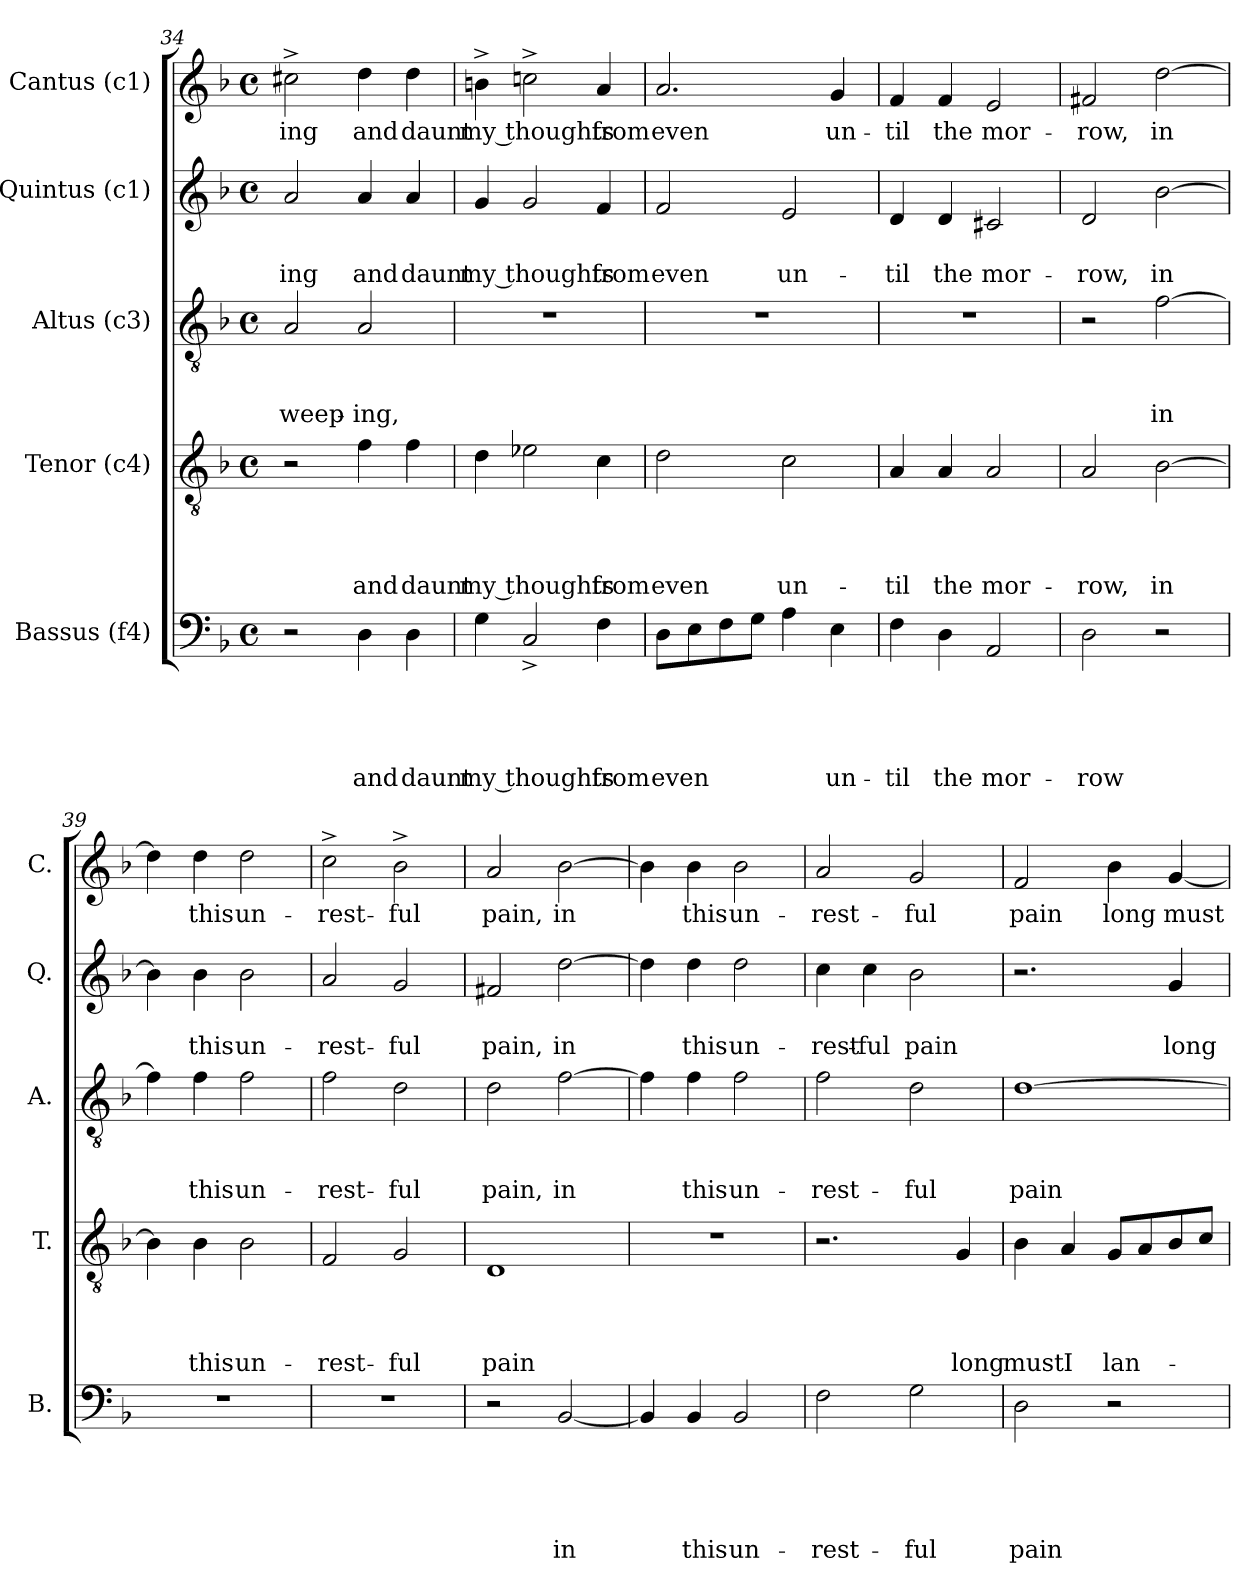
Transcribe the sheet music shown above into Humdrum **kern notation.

**kern	**text	**text	**text	**text	**text	**kern	**text	**text	**text	**text	**kern	**text	**text	**text	**kern	**text	**text	**kern	**text
*part5	*part5	*part5	*part5	*part5	*part5	*part4	*part4	*part4	*part4	*part4	*part3	*part3	*part3	*part3	*part2	*part2	*part2	*part1	*part1
*staff5	*staff5	*staff5	*staff5	*staff5	*staff5	*staff4	*staff4	*staff4	*staff4	*staff4	*staff3	*staff3	*staff3	*staff3	*staff2	*staff2	*staff2	*staff1	*staff1
*I"Bassus (f4)	*	*	*	*	*	*I"Tenor (c4)	*	*	*	*	*I"Altus (c3)	*	*	*	*I"Quintus (c1)	*	*	*I"Cantus (c1)	*
*I'B.	*	*	*	*	*	*I'T.	*	*	*	*	*I'A.	*	*	*	*I'Q.	*	*	*I'C.	*
!!LO:LB:g=z
*clefF4	*	*	*	*	*	*clefGv2	*	*	*	*	*clefGv2	*	*	*	*clefG2	*	*	*clefG2	*
*k[b-]	*	*	*	*	*	*k[b-]	*	*	*	*	*k[b-]	*	*	*	*k[b-]	*	*	*k[b-]	*
*F:	*	*	*	*	*	*F:	*	*	*	*	*F:	*	*	*	*F:	*	*	*F:	*
*M4/4	*	*	*	*	*	*M4/4	*	*	*	*	*M4/4	*	*	*	*M4/4	*	*	*M4/4	*
*met(c)	*	*	*	*	*	*met(c)	*	*	*	*	*met(c)	*	*	*	*met(c)	*	*	*met(c)	*
=34	=34	=34	=34	=34	=34	=34	=34	=34	=34	=34	=34	=34	=34	=34	=34	=34	=34	=34	=34
!	!	!	!	!	!	!	!	!	!	!	!	!	!	!LO:LY:b	!	!	!LO:LY:b	!	!LO:LY:b
2r	.	.	.	.	.	2r	.	.	.	.	2A/	.	.	weep-	2a/	.	-ing	2cc#X^>\	-ing
!	!	!	!	!	!LO:LY:b	!	!	!	!	!LO:LY:b	!	!	!	!LO:LY:b	!	!	!LO:LY:b	!	!LO:LY:b
4D\	.	.	.	.	and	4f\	.	.	.	and	2A/	.	.	-ing,	4a/	.	and	4dd\	and
!	!	!	!	!	!LO:LY:b	!	!	!	!	!LO:LY:b	!	!	!	!	!	!	!LO:LY:b	!	!LO:LY:b
4D\	.	.	.	.	daunt	4f\	.	.	.	daunt	.	.	.	.	4a/	.	daunt	4dd\	daunt
=35	=35	=35	=35	=35	=35	=35	=35	=35	=35	=35	=35	=35	=35	=35	=35	=35	=35	=35	=35
!	!	!	!	!	!LO:LY:b	!	!	!	!	!LO:LY:b	!	!	!	!	!	!	!LO:LY:b	!	!LO:LY:b
4G\	.	.	.	.	my thoughts	4d\	.	.	.	my thoughts	1r	.	.	.	4g/	.	my thoughts	4bn^>\	my thoughts
2C^</	.	.	.	.	.	2e-X\	.	.	.	.	.	.	.	.	2g/	.	.	2ccn^>\	.
!	!	!	!	!	!LO:LY:b	!	!	!	!	!LO:LY:b	!	!	!	!	!	!	!LO:LY:b	!	!LO:LY:b
4F\	.	.	.	.	from	4c\	.	.	.	from	.	.	.	.	4f/	.	from	4a/	from
=36	=36	=36	=36	=36	=36	=36	=36	=36	=36	=36	=36	=36	=36	=36	=36	=36	=36	=36	=36
!	!	!	!	!	!LO:LY:b	!	!	!	!	!LO:LY:b	!	!	!	!	!	!	!LO:LY:b	!	!LO:LY:b
8D\L	.	.	.	.	even	2d\	.	.	.	even	1r	.	.	.	2f/	.	even	2.a/	even
8E\	.	.	.	.	.	.	.	.	.	.	.	.	.	.	.	.	.	.	.
8F\	.	.	.	.	.	.	.	.	.	.	.	.	.	.	.	.	.	.	.
8G\J	.	.	.	.	.	.	.	.	.	.	.	.	.	.	.	.	.	.	.
!	!	!	!	!	!	!	!	!	!	!LO:LY:b	!	!	!	!	!	!	!LO:LY:b	!	!
4A\	.	.	.	.	.	2c\	.	.	.	un-	.	.	.	.	2e/	.	un-	.	.
!	!	!	!	!	!LO:LY:b	!	!	!	!	!	!	!	!	!	!	!	!	!	!LO:LY:b
4E\	.	.	.	.	un-	.	.	.	.	.	.	.	.	.	.	.	.	4g/	un-
=37	=37	=37	=37	=37	=37	=37	=37	=37	=37	=37	=37	=37	=37	=37	=37	=37	=37	=37	=37
!	!	!	!	!	!LO:LY:b	!	!	!	!	!LO:LY:b	!	!	!	!	!	!	!LO:LY:b	!	!LO:LY:b
4F\	.	.	.	.	-til	4A/	.	.	.	-til	1r	.	.	.	4d/	.	-til	4f/	-til
!	!	!	!	!	!LO:LY:b	!	!	!	!	!LO:LY:b	!	!	!	!	!	!	!LO:LY:b	!	!LO:LY:b
4D\	.	.	.	.	the	4A/	.	.	.	the	.	.	.	.	4d/	.	the	4f/	the
!	!	!	!	!	!LO:LY:b	!	!	!	!	!LO:LY:b	!	!	!	!	!	!	!LO:LY:b	!	!LO:LY:b
2AA/	.	.	.	.	mor-	2A/	.	.	.	mor-	.	.	.	.	2c#X/	.	mor-	2e/	mor-
=38	=38	=38	=38	=38	=38	=38	=38	=38	=38	=38	=38	=38	=38	=38	=38	=38	=38	=38	=38
!	!	!	!	!	!LO:LY:b	!	!	!	!	!LO:LY:b	!	!	!	!	!	!	!LO:LY:b	!	!LO:LY:b
2D\	.	.	.	.	-row	2A/	.	.	.	-row,	2r	.	.	.	2d/	.	-row,	2f#X/	-row,
!	!	!	!	!	!	!	!	!	!	!LO:LY:b	!	!	!	!LO:LY:b	!	!	!LO:LY:b	!	!LO:LY:b
2r	.	.	.	.	.	[>2B-\	.	.	.	in	[>2f\	.	.	in	[>2b-\	.	in	[>2dd\	in
=39	=39	=39	=39	=39	=39	=39	=39	=39	=39	=39	=39	=39	=39	=39	=39	=39	=39	=39	=39
1r	.	.	.	.	.	4B-\]	.	.	.	.	4f\]	.	.	.	4b-\]	.	.	4dd\]	.
!	!	!	!	!	!	!	!	!	!	!LO:LY:b	!	!	!	!LO:LY:b	!	!	!LO:LY:b	!	!LO:LY:b
.	.	.	.	.	.	4B-\	.	.	.	this	4f\	.	.	this	4b-\	.	this	4dd\	this
!	!	!	!	!	!	!	!	!	!	!LO:LY:b	!	!	!	!LO:LY:b	!	!	!LO:LY:b	!	!LO:LY:b
.	.	.	.	.	.	2B-\	.	.	.	un-	2f\	.	.	un-	2b-\	.	un-	2dd\	un-
=40	=40	=40	=40	=40	=40	=40	=40	=40	=40	=40	=40	=40	=40	=40	=40	=40	=40	=40	=40
!	!	!	!	!	!	!	!	!	!	!LO:LY:b	!	!	!	!LO:LY:b	!	!	!LO:LY:b	!	!LO:LY:b
1r	.	.	.	.	.	2F/	.	.	.	-rest-	2f\	.	.	-rest-	2a/	.	-rest-	2cc^>\	-rest-
!	!	!	!	!	!	!	!	!	!	!LO:LY:b	!	!	!	!LO:LY:b	!	!	!LO:LY:b	!	!LO:LY:b
.	.	.	.	.	.	2G/	.	.	.	-ful	2d\	.	.	-ful	2g/	.	-ful	2b-^>\	-ful
!!LO:PB:g=z
=41	=41	=41	=41	=41	=41	=41	=41	=41	=41	=41	=41	=41	=41	=41	=41	=41	=41	=41	=41
!	!	!	!	!	!	!	!	!	!	!LO:LY:b	!	!	!	!LO:LY:b	!	!	!LO:LY:b	!	!LO:LY:b
2r	.	.	.	.	.	1D	.	.	.	pain	2d\	.	.	pain,	2f#X/	.	pain,	2a/	pain,
!	!	!	!	!	!LO:LY:b	!	!	!	!	!	!	!	!	!LO:LY:b	!	!	!LO:LY:b	!	!LO:LY:b
[<2BB-/	.	.	.	.	in	.	.	.	.	.	[>2f\	.	.	in	[>2dd\	.	in	[>2b-\	in
=42	=42	=42	=42	=42	=42	=42	=42	=42	=42	=42	=42	=42	=42	=42	=42	=42	=42	=42	=42
4BB-/]	.	.	.	.	.	1r	.	.	.	.	4f\]	.	.	.	4dd\]	.	.	4b-\]	.
!	!	!	!	!	!LO:LY:b	!	!	!	!	!	!	!	!	!LO:LY:b	!	!	!LO:LY:b	!	!LO:LY:b
4BB-/	.	.	.	.	this	.	.	.	.	.	4f\	.	.	this	4dd\	.	this	4b-\	this
!	!	!	!	!	!LO:LY:b	!	!	!	!	!	!	!	!	!LO:LY:b	!	!	!LO:LY:b	!	!LO:LY:b
2BB-/	.	.	.	.	un-	.	.	.	.	.	2f\	.	.	un-	2dd\	.	un-	2b-\	un-
=43	=43	=43	=43	=43	=43	=43	=43	=43	=43	=43	=43	=43	=43	=43	=43	=43	=43	=43	=43
!	!	!	!	!	!LO:LY:b	!	!	!	!	!	!	!	!	!LO:LY:b	!	!	!LO:LY:b	!	!LO:LY:b
2F\	.	.	.	.	-rest-	2.r	.	.	.	.	2f\	.	.	-rest-	4cc\	.	-rest-	2a/	-rest-
!	!	!	!	!	!	!	!	!	!	!	!	!	!	!	!	!	!LO:LY:b:rj	!	!
.	.	.	.	.	.	.	.	.	.	.	.	.	.	.	4cc\	.	-ful	.	.
!	!	!	!	!	!LO:LY:b	!	!	!	!	!	!	!	!	!LO:LY:b	!	!	!LO:LY:b	!	!LO:LY:b
2G\	.	.	.	.	-ful	.	.	.	.	.	2d\	.	.	-ful	2b-\	.	pain	2g/	-ful
!	!	!	!	!	!	!	!	!	!	!LO:LY:b	!	!	!	!	!	!	!	!	!
.	.	.	.	.	.	4G/	.	.	.	long	.	.	.	.	.	.	.	.	.
=44	=44	=44	=44	=44	=44	=44	=44	=44	=44	=44	=44	=44	=44	=44	=44	=44	=44	=44	=44
!	!	!	!	!	!LO:LY:b	!	!	!	!	!LO:LY:b	!	!	!	!LO:LY:b	!	!	!	!	!LO:LY:b
2D\	.	.	.	.	pain	4B-\	.	.	.	must	[>1d	.	.	pain	2.r	.	.	2f/	pain
!	!	!	!	!	!	!	!	!	!	!LO:LY:b	!	!	!	!	!	!	!	!	!
.	.	.	.	.	.	4A/	.	.	.	I	.	.	.	.	.	.	.	.	.
!	!	!	!	!	!	!	!	!	!	!LO:LY:b	!	!	!	!	!	!	!	!	!LO:LY:b
2r	.	.	.	.	.	8G/L	.	.	.	lan-	.	.	.	.	.	.	.	4b-\	long
.	.	.	.	.	.	8A/	.	.	.	.	.	.	.	.	.	.	.	.	.
!	!	!	!	!	!	!	!	!	!	!	!	!	!	!	!	!	!LO:LY:b	!	!LO:LY:b
.	.	.	.	.	.	8B-/	.	.	.	.	.	.	.	.	4g/	.	long	[<4g/	must
.	.	.	.	.	.	8c/J	.	.	.	.	.	.	.	.	.	.	.	.	.
=	=	=	=	=	=	=	=	=	=	=	=	=	=	=	=	=	=	=	=
*-	*-	*-	*-	*-	*-	*-	*-	*-	*-	*-	*-	*-	*-	*-	*-	*-	*-	*-	*-
